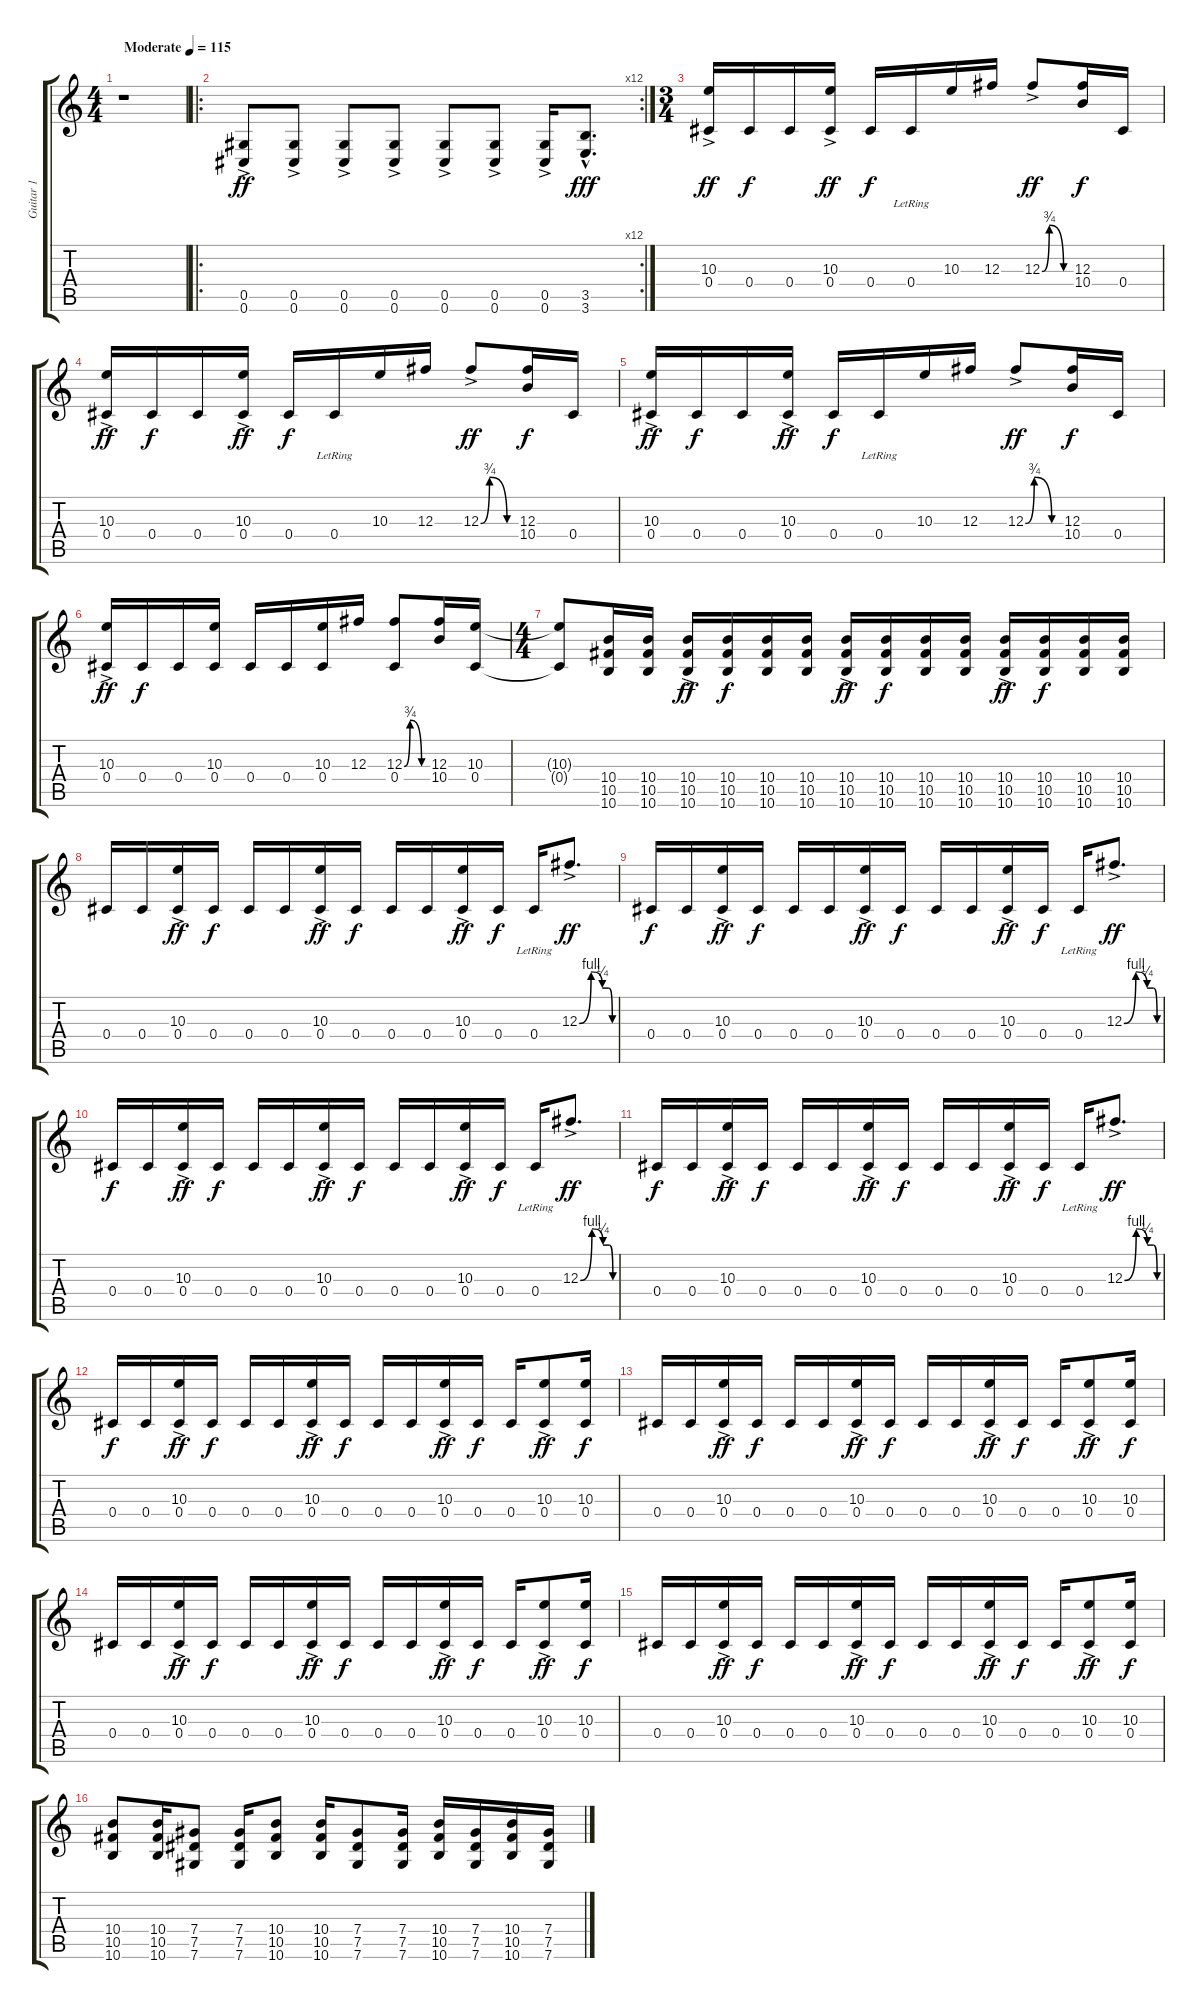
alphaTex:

\track ("Guitar 1" "Guitar 1") {instrument overdrivenguitar}
\staff {score tabs}
\tuning (Eb4 Bb3 Gb3 Db3 Ab2 Db2) {hide}
\ts (4 4)
\tempo (115 "Moderate")
\clef g2
\ks c
r.1{dy ff instrument overdrivenguitar} |
\ro
\rc 12
(0.5 0.6{ac}).8 (0.5 0.6{ac}).8 (0.5 0.6{ac}).8 (0.5 0.6{ac}).8 (0.5 0.6{ac}).8 (0.5 0.6{ac}).8 (0.5 0.6{ac}).16 (3.5 3.6{hac}).8{d dy fff} |
\ts (3 4)
(10.3 0.4{ac}).16{dy ff} 0.4.16{dy f} 0.4.16 (10.3 0.4{ac}).16{dy ff} 0.4.16{dy f} 0.4{lr}.16 10.3.16 12.3.16 12.3{be (custom 0 0 15 3 45 0 60 0) ac}.8{dy ff} (12.3 10.4).16{dy f} 0.4.16 |
(10.3 0.4{ac}).16{dy ff} 0.4.16{dy f} 0.4.16 (10.3 0.4{ac}).16{dy ff} 0.4.16{dy f} 0.4{lr}.16 10.3.16 12.3.16 12.3{be (custom 0 0 15 3 45 0 60 0) ac}.8{dy ff} (12.3 10.4).16{dy f} 0.4.16 |
(10.3 0.4{ac}).16{dy ff} 0.4.16{dy f} 0.4.16 (10.3 0.4{ac}).16{dy ff} 0.4.16{dy f} 0.4{lr}.16 10.3.16 12.3.16 12.3{be (custom 0 0 15 3 45 0 60 0) ac}.8{dy ff} (12.3 10.4).16{dy f} 0.4.16 |
(10.3 0.4{ac}).16{dy ff} 0.4.16{dy f} 0.4.16 (10.3 0.4).16 0.4.16 0.4.16 (10.3 0.4).16 12.3.16 (12.3{be (custom 0 0 15 3 45 0 60 0)} 0.4).8 (12.3 10.4).16 (10.3 0.4).16 |
\ts (4 4)
(10.3{t} 0.4{t}).8 (10.4 10.5 10.6).16 (10.4 10.5 10.6).16 (10.4{ac} 10.5{ac} 10.6{ac}).16{dy ff} (10.4 10.5 10.6).16{dy f} (10.4 10.5 10.6).16 (10.4 10.5 10.6).16 (10.4{ac} 10.5{ac} 10.6{ac}).16{dy ff} (10.4 10.5 10.6).16{dy f} (10.4 10.5 10.6).16 (10.4 10.5 10.6).16 (10.4{ac} 10.5{ac} 10.6{ac}).16{dy ff} (10.4 10.5 10.6).16{dy f} (10.4 10.5 10.6).16 (10.4 10.5 10.6).16 |
0.4.16 0.4.16 (10.3 0.4{ac}).16{dy ff} 0.4.16{dy f} 0.4.16 0.4.16 (10.3 0.4{ac}).16{dy ff} 0.4.16{dy f} 0.4.16 0.4.16 (10.3 0.4{ac}).16{dy ff} 0.4.16{dy f} 0.4{lr}.16 12.3{be (custom 0 0 20 4 39 1 50 1 56 0 60 0) ac}.8{d dy ff} |
0.4.16{dy f} 0.4.16 (10.3 0.4{ac}).16{dy ff} 0.4.16{dy f} 0.4.16 0.4.16 (10.3 0.4{ac}).16{dy ff} 0.4.16{dy f} 0.4.16 0.4.16 (10.3 0.4{ac}).16{dy ff} 0.4.16{dy f} 0.4{lr}.16 12.3{be (custom 0 0 20 4 39 1 50 1 56 0 60 0) ac}.8{d dy ff} |
0.4.16{dy f} 0.4.16 (10.3 0.4{ac}).16{dy ff} 0.4.16{dy f} 0.4.16 0.4.16 (10.3 0.4{ac}).16{dy ff} 0.4.16{dy f} 0.4.16 0.4.16 (10.3 0.4{ac}).16{dy ff} 0.4.16{dy f} 0.4{lr}.16 12.3{be (custom 0 0 20 4 39 1 50 1 56 0 60 0) ac}.8{d dy ff} |
0.4.16{dy f} 0.4.16 (10.3 0.4{ac}).16{dy ff} 0.4.16{dy f} 0.4.16 0.4.16 (10.3 0.4{ac}).16{dy ff} 0.4.16{dy f} 0.4.16 0.4.16 (10.3 0.4{ac}).16{dy ff} 0.4.16{dy f} 0.4{lr}.16 12.3{be (custom 0 0 20 4 39 1 50 1 56 0 60 0) ac}.8{d dy ff} |
0.4.16{dy f} 0.4.16 (10.3 0.4{ac}).16{dy ff} 0.4.16{dy f} 0.4.16 0.4.16 (10.3 0.4{ac}).16{dy ff} 0.4.16{dy f} 0.4.16 0.4.16 (10.3 0.4{ac}).16{dy ff} 0.4.16{dy f} 0.4.16 (10.3 0.4{ac}).8{dy ff} (10.3 0.4).16{dy f} |
0.4.16 0.4.16 (10.3 0.4{ac}).16{dy ff} 0.4.16{dy f} 0.4.16 0.4.16 (10.3 0.4{ac}).16{dy ff} 0.4.16{dy f} 0.4.16 0.4.16 (10.3 0.4{ac}).16{dy ff} 0.4.16{dy f} 0.4.16 (10.3 0.4{ac}).8{dy ff} (10.3 0.4).16{dy f} |
0.4.16 0.4.16 (10.3 0.4{ac}).16{dy ff} 0.4.16{dy f} 0.4.16 0.4.16 (10.3 0.4{ac}).16{dy ff} 0.4.16{dy f} 0.4.16 0.4.16 (10.3 0.4{ac}).16{dy ff} 0.4.16{dy f} 0.4.16 (10.3 0.4{ac}).8{dy ff} (10.3 0.4).16{dy f} |
0.4.16 0.4.16 (10.3 0.4{ac}).16{dy ff} 0.4.16{dy f} 0.4.16 0.4.16 (10.3 0.4{ac}).16{dy ff} 0.4.16{dy f} 0.4.16 0.4.16 (10.3 0.4{ac}).16{dy ff} 0.4.16{dy f} 0.4.16 (10.3 0.4{ac}).8{dy ff} (10.3 0.4).16{dy f} |
(10.4 10.5 10.6).8 (10.4 10.5 10.6).16 (7.4 7.5 7.6).8 (7.4 7.5 7.6).16 (10.4 10.5 10.6).8 (10.4 10.5 10.6).16 (7.4 7.5 7.6).8 (7.4 7.5 7.6).16 (10.4 10.5 10.6).16 (7.4 7.5 7.6).16 (10.4 10.5 10.6).16 (7.4 7.5 7.6).16
